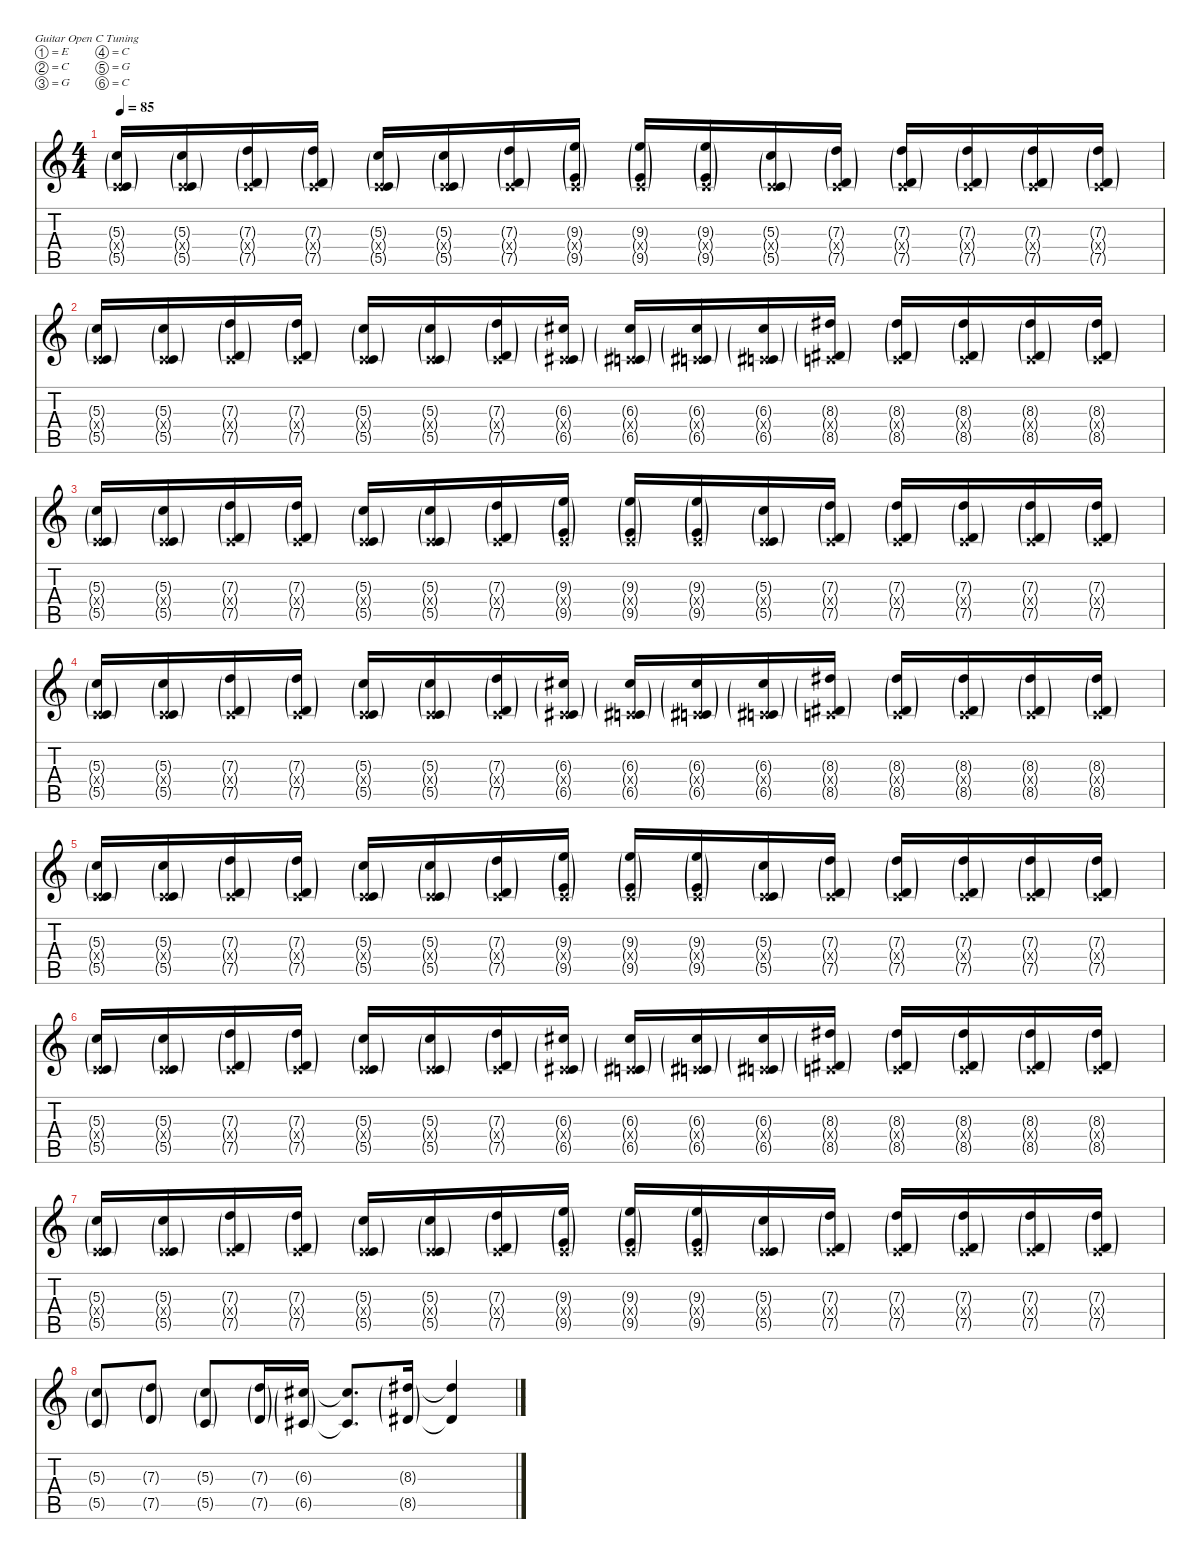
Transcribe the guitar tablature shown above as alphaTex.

\defaultSystemsLayout 4
\hideDynamics
\bracketExtendMode nobrackets
\singleTrackTrackNamePolicy hidden
\multiTrackTrackNamePolicy hidden
\firstSystemTrackNameMode fullname
\firstSystemTrackNameOrientation horizontal
\otherSystemsTrackNameOrientation horizontal
\track ("Guitar 1" "dist.guit.") {instrument distortionguitar}
\staff {score tabs}
\tuning (E4 C4 G3 C3 G2 C2)
\ts (4 4)
\tempo 85
\clef g2
\ks c
(5.3{g} 0.4{g x} 5.5{g}).16{dy mf instrument electricguitarmuted beam Up} (5.3{g} 0.4{g x} 5.5{g}).16{beam Up} (7.3{g} 0.4{g x} 7.5{g}).16{beam Up} (7.3{g} 0.4{g x} 7.5{g}).16{beam Up} (5.3{g} 0.4{g x} 5.5{g}).16{beam Up} (5.3{g} 0.4{g x} 5.5{g}).16{beam Up} (7.3{g} 0.4{g x} 7.5{g}).16{beam Up} (9.3{g} 0.4{g x} 9.5{g}).16{beam Up} (9.3{g} 0.4{g x} 9.5{g}).16{beam Up} (9.3{g} 0.4{g x} 9.5{g}).16{beam Up} (5.3{g} 0.4{g x} 5.5{g}).16{beam Up} (7.3{g} 0.4{g x} 7.5{g}).16{beam Up} (7.3{g} 0.4{g x} 7.5{g}).16{beam Up} (7.3{g} 0.4{g x} 7.5{g}).16{beam Up} (7.3{g} 0.4{g x} 7.5{g}).16{beam Up} (7.3{g} 0.4{g x} 7.5{g}).16{beam Up} |
(5.3{g} 0.4{g x} 5.5{g}).16{beam Up} (5.3{g} 0.4{g x} 5.5{g}).16{beam Up} (7.3{g} 0.4{g x} 7.5{g}).16{beam Up} (7.3{g} 0.4{g x} 7.5{g}).16{beam Up} (5.3{g} 0.4{g x} 5.5{g}).16{beam Up} (5.3{g} 0.4{g x} 5.5{g}).16{beam Up} (7.3{g} 0.4{g x} 7.5{g}).16{beam Up} (6.3{g acc #} 0.4{g x} 6.5{g acc #}).16{beam Up} (6.3{g acc #} 0.4{g x} 6.5{g acc #}).16{beam Up} (6.3{g acc #} 0.4{g x} 6.5{g acc #}).16{beam Up} (6.3{g acc #} 0.4{g x} 6.5{g acc #}).16{beam Up} (8.3{g acc #} 0.4{g x} 8.5{g acc #}).16{beam Up} (8.3{g acc #} 0.4{g x} 8.5{g acc #}).16{beam Up} (8.3{g acc #} 0.4{g x} 8.5{g acc #}).16{beam Up} (8.3{g acc #} 0.4{g x} 8.5{g acc #}).16{beam Up} (8.3{g acc #} 0.4{g x} 8.5{g acc #}).16{beam Up} |
(5.3{g} 0.4{g x} 5.5{g}).16{beam Up} (5.3{g} 0.4{g x} 5.5{g}).16{beam Up} (7.3{g} 0.4{g x} 7.5{g}).16{beam Up} (7.3{g} 0.4{g x} 7.5{g}).16{beam Up} (5.3{g} 0.4{g x} 5.5{g}).16{beam Up} (5.3{g} 0.4{g x} 5.5{g}).16{beam Up} (7.3{g} 0.4{g x} 7.5{g}).16{beam Up} (9.3{g} 0.4{g x} 9.5{g}).16{beam Up} (9.3{g} 0.4{g x} 9.5{g}).16{beam Up} (9.3{g} 0.4{g x} 9.5{g}).16{beam Up} (5.3{g} 0.4{g x} 5.5{g}).16{beam Up} (7.3{g} 0.4{g x} 7.5{g}).16{beam Up} (7.3{g} 0.4{g x} 7.5{g}).16{beam Up} (7.3{g} 0.4{g x} 7.5{g}).16{beam Up} (7.3{g} 0.4{g x} 7.5{g}).16{beam Up} (7.3{g} 0.4{g x} 7.5{g}).16{beam Up} |
(5.3{g} 0.4{g x} 5.5{g}).16{beam Up} (5.3{g} 0.4{g x} 5.5{g}).16{beam Up} (7.3{g} 0.4{g x} 7.5{g}).16{beam Up} (7.3{g} 0.4{g x} 7.5{g}).16{beam Up} (5.3{g} 0.4{g x} 5.5{g}).16{beam Up} (5.3{g} 0.4{g x} 5.5{g}).16{beam Up} (7.3{g} 0.4{g x} 7.5{g}).16{beam Up} (6.3{g acc #} 0.4{g x} 6.5{g acc #}).16{beam Up} (6.3{g acc #} 0.4{g x} 6.5{g acc #}).16{beam Up} (6.3{g acc #} 0.4{g x} 6.5{g acc #}).16{beam Up} (6.3{g acc #} 0.4{g x} 6.5{g acc #}).16{beam Up} (8.3{g acc #} 0.4{g x} 8.5{g acc #}).16{beam Up} (8.3{g acc #} 0.4{g x} 8.5{g acc #}).16{beam Up} (8.3{g acc #} 0.4{g x} 8.5{g acc #}).16{beam Up} (8.3{g acc #} 0.4{g x} 8.5{g acc #}).16{beam Up} (8.3{g acc #} 0.4{g x} 8.5{g acc #}).16{beam Up} |
(5.3{g} 0.4{g x} 5.5{g}).16{beam Up} (5.3{g} 0.4{g x} 5.5{g}).16{beam Up} (7.3{g} 0.4{g x} 7.5{g}).16{beam Up} (7.3{g} 0.4{g x} 7.5{g}).16{beam Up} (5.3{g} 0.4{g x} 5.5{g}).16{beam Up} (5.3{g} 0.4{g x} 5.5{g}).16{beam Up} (7.3{g} 0.4{g x} 7.5{g}).16{beam Up} (9.3{g} 0.4{g x} 9.5{g}).16{beam Up} (9.3{g} 0.4{g x} 9.5{g}).16{beam Up} (9.3{g} 0.4{g x} 9.5{g}).16{beam Up} (5.3{g} 0.4{g x} 5.5{g}).16{beam Up} (7.3{g} 0.4{g x} 7.5{g}).16{beam Up} (7.3{g} 0.4{g x} 7.5{g}).16{beam Up} (7.3{g} 0.4{g x} 7.5{g}).16{beam Up} (7.3{g} 0.4{g x} 7.5{g}).16{beam Up} (7.3{g} 0.4{g x} 7.5{g}).16{beam Up} |
(5.3{g} 0.4{g x} 5.5{g}).16{beam Up} (5.3{g} 0.4{g x} 5.5{g}).16{beam Up} (7.3{g} 0.4{g x} 7.5{g}).16{beam Up} (7.3{g} 0.4{g x} 7.5{g}).16{beam Up} (5.3{g} 0.4{g x} 5.5{g}).16{beam Up} (5.3{g} 0.4{g x} 5.5{g}).16{beam Up} (7.3{g} 0.4{g x} 7.5{g}).16{beam Up} (6.3{g acc #} 0.4{g x} 6.5{g acc #}).16{beam Up} (6.3{g acc #} 0.4{g x} 6.5{g acc #}).16{beam Up} (6.3{g acc #} 0.4{g x} 6.5{g acc #}).16{beam Up} (6.3{g acc #} 0.4{g x} 6.5{g acc #}).16{beam Up} (8.3{g acc #} 0.4{g x} 8.5{g acc #}).16{beam Up} (8.3{g acc #} 0.4{g x} 8.5{g acc #}).16{beam Up} (8.3{g acc #} 0.4{g x} 8.5{g acc #}).16{beam Up} (8.3{g acc #} 0.4{g x} 8.5{g acc #}).16{beam Up} (8.3{g acc #} 0.4{g x} 8.5{g acc #}).16{beam Up} |
(5.3{g} 0.4{g x} 5.5{g}).16{beam Up} (5.3{g} 0.4{g x} 5.5{g}).16{beam Up} (7.3{g} 0.4{g x} 7.5{g}).16{beam Up} (7.3{g} 0.4{g x} 7.5{g}).16{beam Up} (5.3{g} 0.4{g x} 5.5{g}).16{beam Up} (5.3{g} 0.4{g x} 5.5{g}).16{beam Up} (7.3{g} 0.4{g x} 7.5{g}).16{beam Up} (9.3{g} 0.4{g x} 9.5{g}).16{beam Up} (9.3{g} 0.4{g x} 9.5{g}).16{beam Up} (9.3{g} 0.4{g x} 9.5{g}).16{beam Up} (5.3{g} 0.4{g x} 5.5{g}).16{beam Up} (7.3{g} 0.4{g x} 7.5{g}).16{beam Up} (7.3{g} 0.4{g x} 7.5{g}).16{beam Up} (7.3{g} 0.4{g x} 7.5{g}).16{beam Up} (7.3{g} 0.4{g x} 7.5{g}).16{beam Up} (7.3{g} 0.4{g x} 7.5{g}).16{beam Up} |
(5.3{g} 5.5{g}).8{instrument distortionguitar beam Up} (7.3{g} 7.5{g}).8{beam Up} (5.3{g} 5.5{g}).8{beam Up} (7.3{g} 7.5{g}).16{beam Up} (6.3{g acc #} 6.5{g acc #}).16{beam Up} (6.3{t acc #} 6.5{t acc #}).8{d dy f beam Up} (8.3{g acc #} 8.5{g acc #}).16{dy mf beam Up} (8.3{t acc #} 8.5{t acc #}).4{dy f beam Up}
